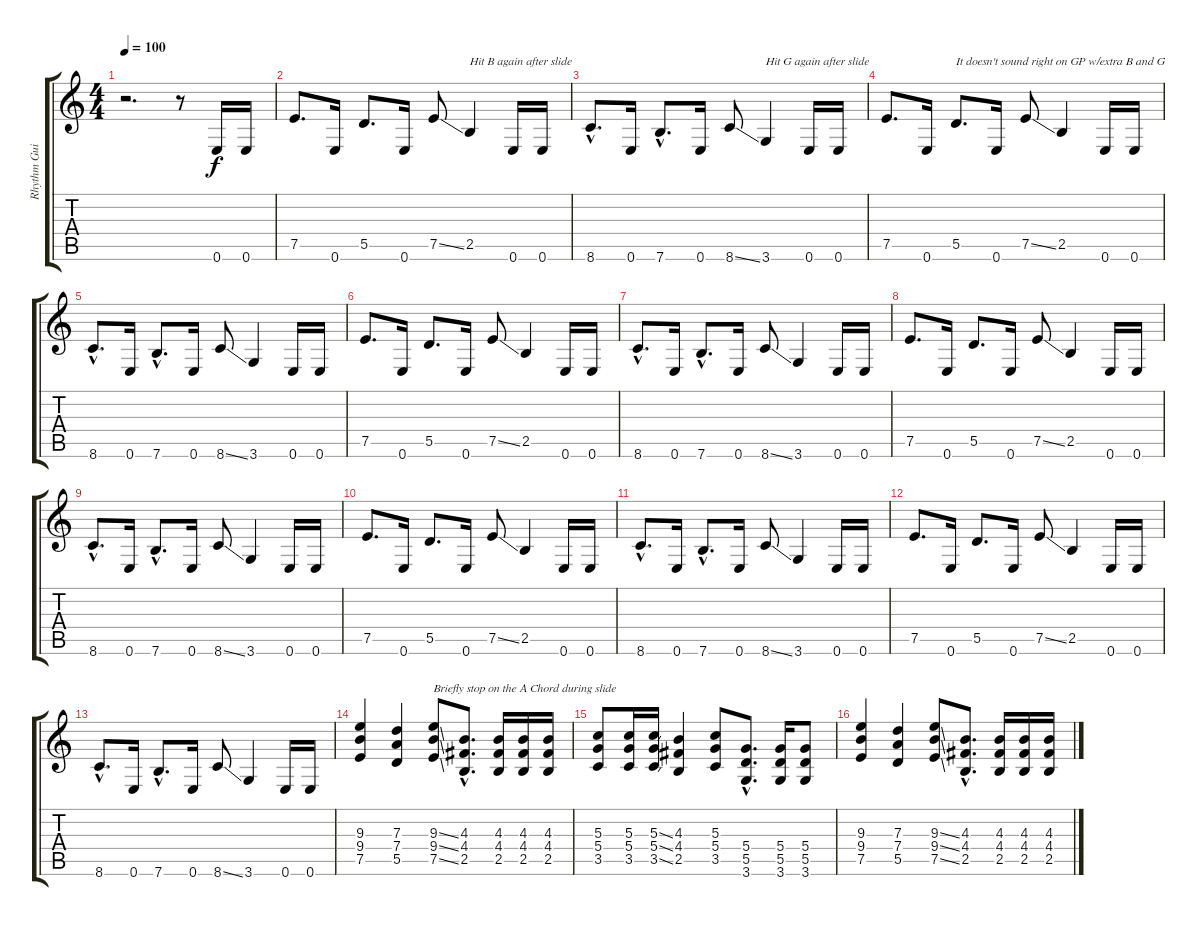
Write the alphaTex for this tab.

\track ("Rhythm Guitar" "Rhythm Gui") {instrument distortionguitar}
\staff {score tabs}
\tuning (E4 B3 G3 D3 A2 E2) {hide}
\ts (4 4)
\tempo 100
\clef g2
\ks c
r.2{d dy f instrument distortionguitar} r.8 0.6.16 0.6.16 |
7.5.8{d} 0.6.16 5.5.8{d} 0.6.16 7.5{ss}.8 2.5.4{txt "Hit B again after slide"} 0.6.16 0.6.16 |
8.6{hac}.8{d} 0.6.16 7.6{hac}.8{d} 0.6.16 8.6{ss}.8 3.6.4{txt "Hit G again after slide"} 0.6.16 0.6.16 |
7.5.8{d} 0.6.16 5.5.8{d txt "It doesn't sound right on GP w/extra B and G"} 0.6.16 7.5{ss}.8 2.5.4 0.6.16 0.6.16 |
8.6{hac}.8{d} 0.6.16 7.6{hac}.8{d} 0.6.16 8.6{ss}.8 3.6.4 0.6.16 0.6.16 |
7.5.8{d} 0.6.16 5.5.8{d} 0.6.16 7.5{ss}.8 2.5.4 0.6.16 0.6.16 |
8.6{hac}.8{d} 0.6.16 7.6{hac}.8{d} 0.6.16 8.6{ss}.8 3.6.4 0.6.16 0.6.16 |
7.5.8{d} 0.6.16 5.5.8{d} 0.6.16 7.5{ss}.8 2.5.4 0.6.16 0.6.16 |
8.6{hac}.8{d} 0.6.16 7.6{hac}.8{d} 0.6.16 8.6{ss}.8 3.6.4 0.6.16 0.6.16 |
7.5.8{d} 0.6.16 5.5.8{d} 0.6.16 7.5{ss}.8 2.5.4 0.6.16 0.6.16 |
8.6{hac}.8{d} 0.6.16 7.6{hac}.8{d} 0.6.16 8.6{ss}.8 3.6.4 0.6.16 0.6.16 |
7.5.8{d} 0.6.16 5.5.8{d} 0.6.16 7.5{ss}.8 2.5.4 0.6.16 0.6.16 |
8.6{hac}.8{d} 0.6.16 7.6{hac}.8{d} 0.6.16 8.6{ss}.8 3.6.4 0.6.16 0.6.16 |
(9.3 9.4 7.5).4 (7.3 7.4 5.5).4 (9.3{ss} 9.4{ss} 7.5{ss}).8{txt "Briefly stop on the A Chord during slide"} (4.3{hac} 4.4{hac} 2.5{hac}).8{d} (4.3 4.4 2.5).16 (4.3 4.4 2.5).16 (4.3 4.4 2.5).16 |
(5.3 5.4 3.5).8 (5.3 5.4 3.5).16 (5.3{ss} 5.4{ss} 3.5{ss}).16 (4.3 4.4 2.5).4 (5.3 5.4 3.5).8 (5.4{hac} 5.5{hac} 3.6{hac}).8{d} (5.4 5.5 3.6).16 (5.4 5.5 3.6).8 |
(9.3 9.4 7.5).4 (7.3 7.4 5.5).4 (9.3{ss} 9.4{ss} 7.5{ss}).8 (4.3{hac} 4.4{hac} 2.5{hac}).8{d} (4.3 4.4 2.5).16 (4.3 4.4 2.5).16 (4.3 4.4 2.5).16
